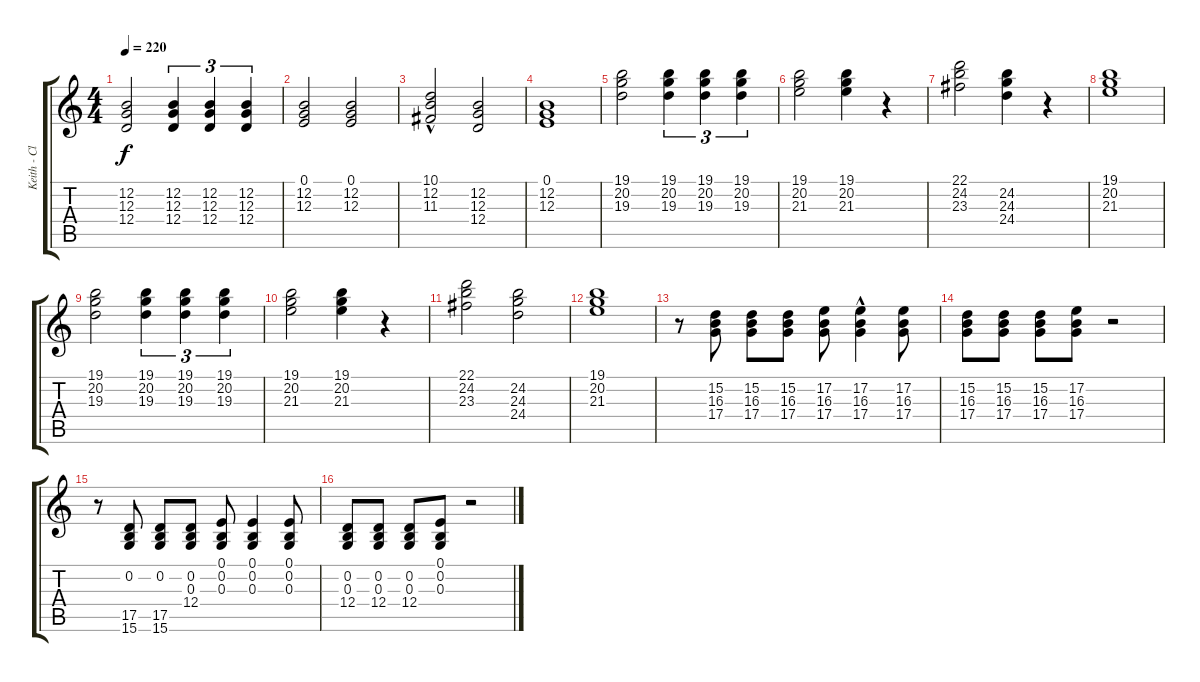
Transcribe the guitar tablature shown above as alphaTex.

\track ("Keith - Clavinet RH" "Keith - Cl") {instrument clavinet}
\staff {score tabs}
\tuning (E4 B3 G3 D3 A2 E2) {hide}
\ts (4 4)
\tempo 220
\clef g2
\ks c
(12.2 12.3 12.4).2{dy f} (12.2 12.3 12.4).4{tu (3 2)} (12.2 12.3 12.4).4{tu (3 2)} (12.2 12.3 12.4).4{tu (3 2)} |
(0.1 12.2 12.3).2 (0.1 12.2 12.3).2 |
(10.1{hac} 12.2{hac} 11.3).2 (12.2 12.3 12.4).2 |
(0.1 12.2 12.3).1 |
(19.1 20.2 19.3).2 (19.1 20.2 19.3).4{tu (3 2)} (19.1 20.2 19.3).4{tu (3 2)} (19.1 20.2 19.3).4{tu (3 2)} |
(19.1 20.2 21.3).2 (19.1 20.2 21.3).4 r.4 |
(22.1 24.2 23.3).2 (24.2 24.3 24.4).4 r.4 |
(19.1 20.2 21.3).1 |
(19.1 20.2 19.3).2 (19.1 20.2 19.3).4{tu (3 2)} (19.1 20.2 19.3).4{tu (3 2)} (19.1 20.2 19.3).4{tu (3 2)} |
(19.1 20.2 21.3).2 (19.1 20.2 21.3).4 r.4 |
(22.1 24.2 23.3).2 (24.2 24.3 24.4).2 |
(19.1 20.2 21.3).1 |
r.8 (15.2 16.3 17.4).8 (15.2 16.3 17.4).8 (15.2 16.3 17.4).8 (17.2 16.3 17.4).8 (17.2{hac} 16.3 17.4).4 (17.2 16.3 17.4).8 |
(15.2 16.3 17.4).8 (15.2 16.3 17.4).8 (15.2 16.3 17.4).8 (17.2 16.3 17.4).8 r.2 |
r.8 (0.2 17.5 15.6).8 (0.2 17.5 15.6).8 (0.2 0.3 12.4).8 (0.1 0.2 0.3).8 (0.1 0.2 0.3).4 (0.1 0.2 0.3).8 |
(0.2 0.3 12.4).8 (0.2 0.3 12.4).8 (0.2 0.3 12.4).8 (0.1 0.2 0.3).8 r.2
